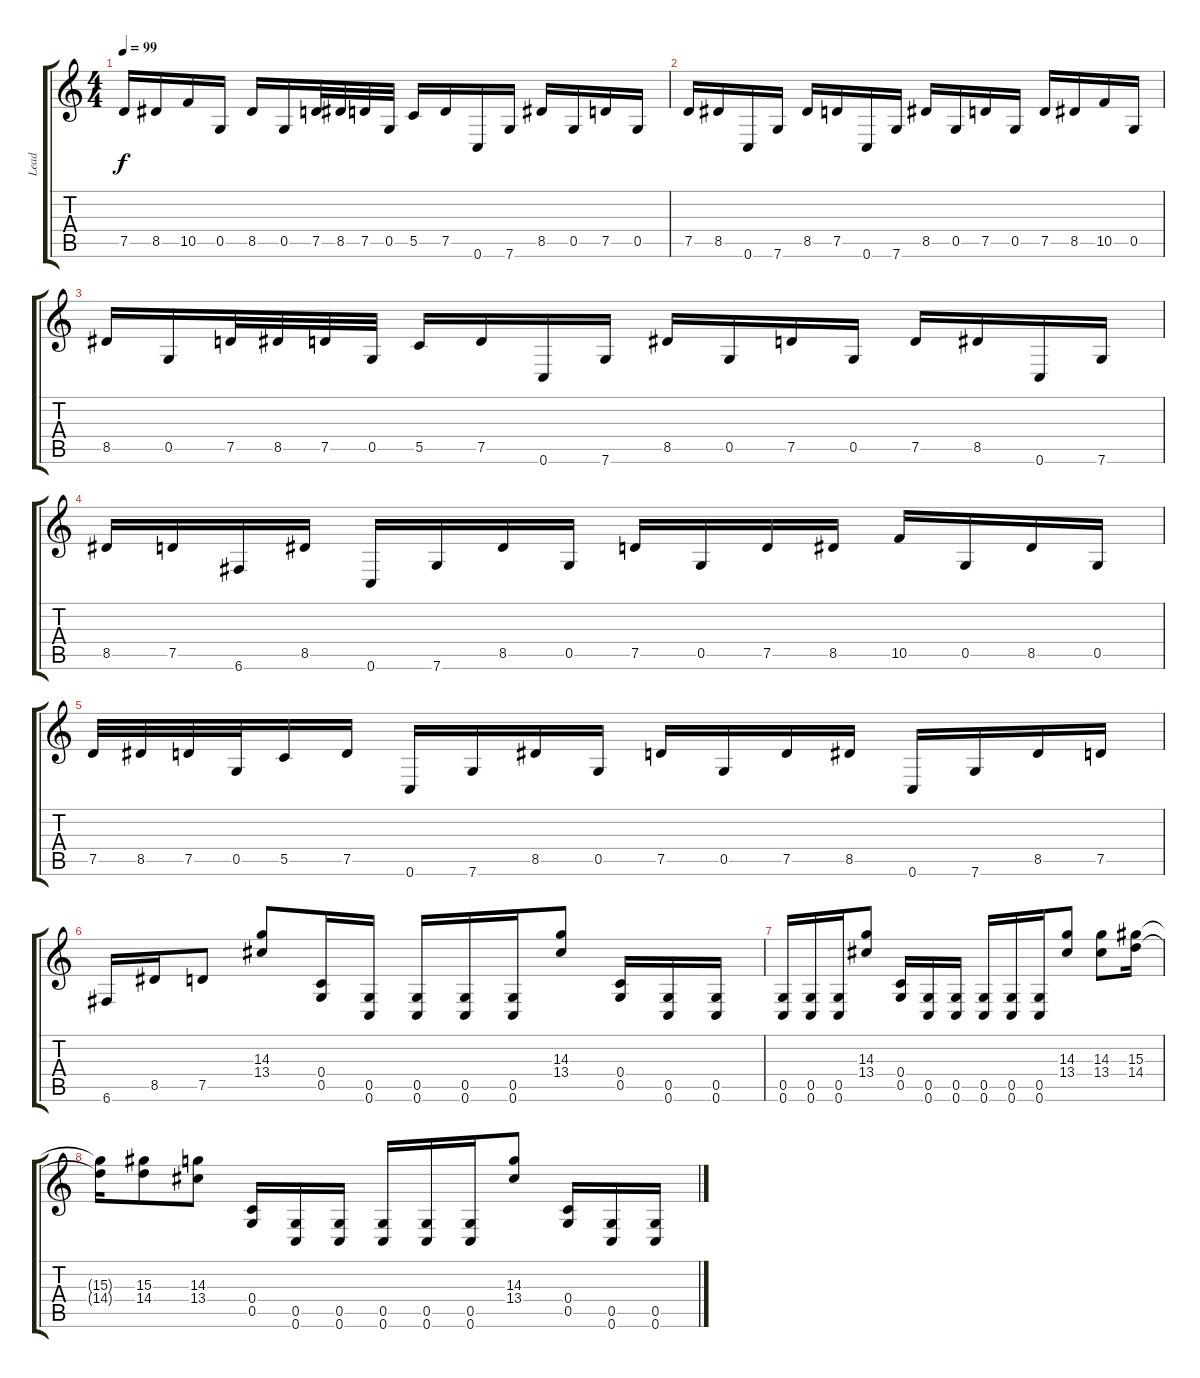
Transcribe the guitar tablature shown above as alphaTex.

\track ("Lead" "Lead") {instrument overdrivenguitar}
\staff {score tabs}
\tuning (D4 A3 F3 C3 G2 C2) {hide}
\ts (4 4)
\tempo 99
\clef g2
\ks c
7.5.16{dy f} 8.5.16 10.5.16 0.5.16 8.5.16 0.5.16 7.5.32 8.5.32 7.5.32 0.5.32 5.5.16 7.5.16 0.6.16 7.6.16 8.5.16 0.5.16 7.5.16 0.5.16 |
7.5.16 8.5.16 0.6.16 7.6.16 8.5.16 7.5.16 0.6.16 7.6.16 8.5.16 0.5.16 7.5.16 0.5.16 7.5.16 8.5.16 10.5.16 0.5.16 |
8.5.16 0.5.16 7.5.32 8.5.32 7.5.32 0.5.32 5.5.16 7.5.16 0.6.16 7.6.16 8.5.16 0.5.16 7.5.16 0.5.16 7.5.16 8.5.16 0.6.16 7.6.16 |
8.5.16 7.5.16 6.6.16 8.5.16 0.6.16 7.6.16 8.5.16 0.5.16 7.5.16 0.5.16 7.5.16 8.5.16 10.5.16 0.5.16 8.5.16 0.5.16 |
7.5.32 8.5.32 7.5.32 0.5.32 5.5.16 7.5.16 0.6.16 7.6.16 8.5.16 0.5.16 7.5.16 0.5.16 7.5.16 8.5.16 0.6.16 7.6.16 8.5.16 7.5.16 |
6.6.16 8.5.16 7.5.8 (14.3 13.4).8 (0.4 0.5).16 (0.5 0.6).16 (0.5 0.6).16 (0.5 0.6).16 (0.5 0.6).16 (14.3 13.4).8 (0.4 0.5).16 (0.5 0.6).16 (0.5 0.6).16 |
(0.5 0.6).16 (0.5 0.6).16 (0.5 0.6).16 (14.3 13.4).8 (0.4 0.5).16 (0.5 0.6).16 (0.5 0.6).16 (0.5 0.6).16 (0.5 0.6).16 (0.5 0.6).16 (14.3 13.4).8 (14.3 13.4).8 (15.3 14.4).16 |
(15.3{t} 14.4{t}).16 (15.3 14.4).8 (14.3 13.4).8 (0.4 0.5).16 (0.5 0.6).16 (0.5 0.6).16 (0.5 0.6).16 (0.5 0.6).16 (0.5 0.6).16 (14.3 13.4).8 (0.4 0.5).16 (0.5 0.6).16 (0.5 0.6).16
